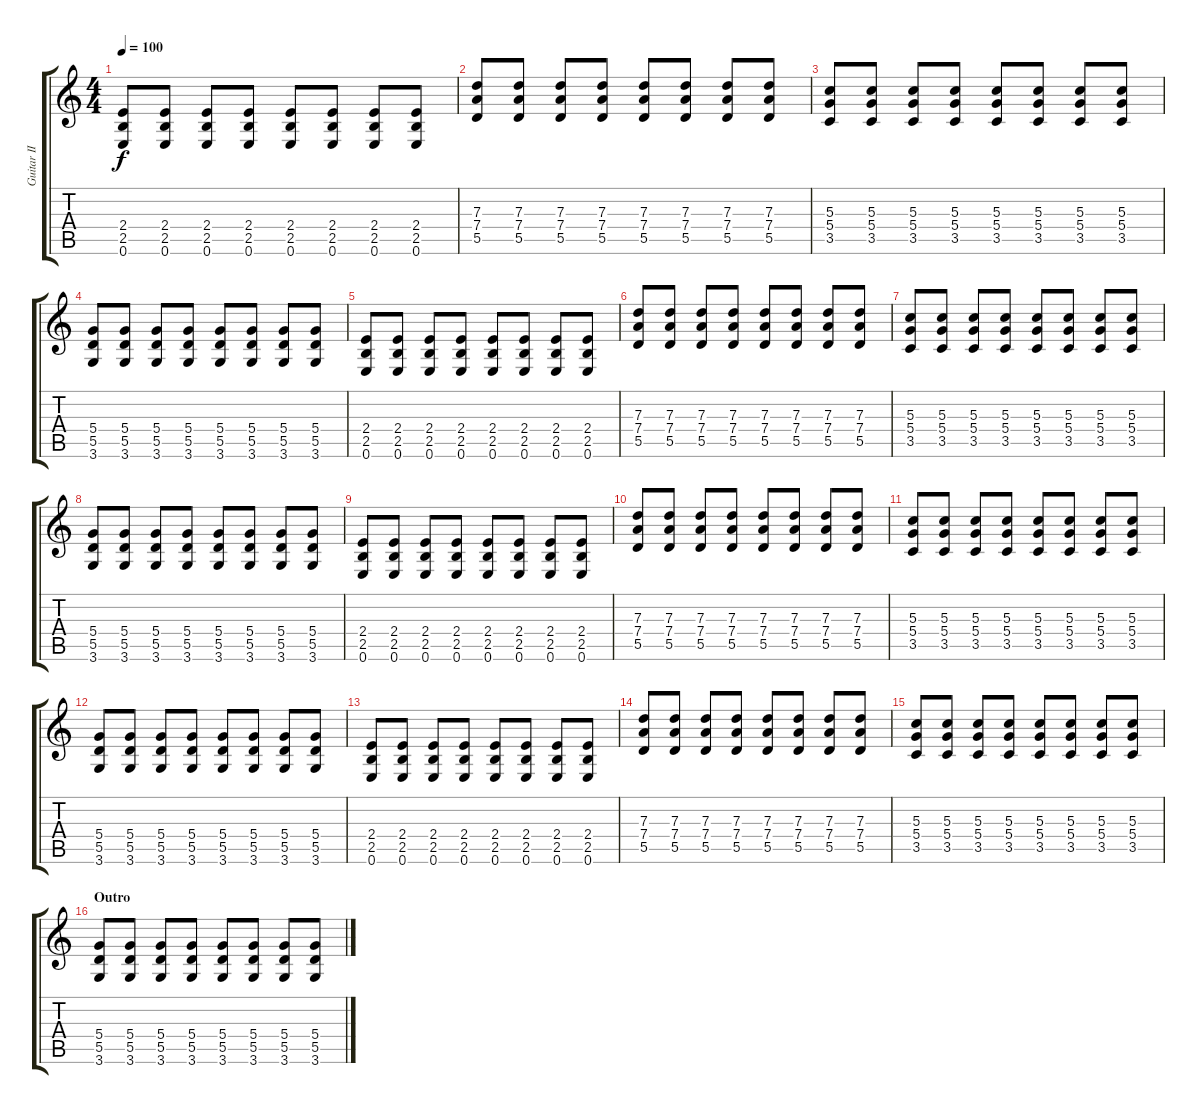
\track ("Guitar II" "Guitar II") {instrument distortionguitar}
\staff {score tabs}
\tuning (E4 B3 G3 D3 A2 E2) {hide}
\ts (4 4)
\tempo 100
\clef g2
\ks c
(2.4 2.5 0.6).8{dy f} (2.4 2.5 0.6).8 (2.4 2.5 0.6).8 (2.4 2.5 0.6).8 (2.4 2.5 0.6).8 (2.4 2.5 0.6).8 (2.4 2.5 0.6).8 (2.4 2.5 0.6).8 |
(7.3 7.4 5.5).8 (7.3 7.4 5.5).8 (7.3 7.4 5.5).8 (7.3 7.4 5.5).8 (7.3 7.4 5.5).8 (7.3 7.4 5.5).8 (7.3 7.4 5.5).8 (7.3 7.4 5.5).8 |
(5.3 5.4 3.5).8 (5.3 5.4 3.5).8 (5.3 5.4 3.5).8 (5.3 5.4 3.5).8 (5.3 5.4 3.5).8 (5.3 5.4 3.5).8 (5.3 5.4 3.5).8 (5.3 5.4 3.5).8 |
(5.4 5.5 3.6).8 (5.4 5.5 3.6).8 (5.4 5.5 3.6).8 (5.4 5.5 3.6).8 (5.4 5.5 3.6).8 (5.4 5.5 3.6).8 (5.4 5.5 3.6).8 (5.4 5.5 3.6).8 |
(2.4 2.5 0.6).8 (2.4 2.5 0.6).8 (2.4 2.5 0.6).8 (2.4 2.5 0.6).8 (2.4 2.5 0.6).8 (2.4 2.5 0.6).8 (2.4 2.5 0.6).8 (2.4 2.5 0.6).8 |
(7.3 7.4 5.5).8 (7.3 7.4 5.5).8 (7.3 7.4 5.5).8 (7.3 7.4 5.5).8 (7.3 7.4 5.5).8 (7.3 7.4 5.5).8 (7.3 7.4 5.5).8 (7.3 7.4 5.5).8 |
(5.3 5.4 3.5).8 (5.3 5.4 3.5).8 (5.3 5.4 3.5).8 (5.3 5.4 3.5).8 (5.3 5.4 3.5).8 (5.3 5.4 3.5).8 (5.3 5.4 3.5).8 (5.3 5.4 3.5).8 |
(5.4 5.5 3.6).8 (5.4 5.5 3.6).8 (5.4 5.5 3.6).8 (5.4 5.5 3.6).8 (5.4 5.5 3.6).8 (5.4 5.5 3.6).8 (5.4 5.5 3.6).8 (5.4 5.5 3.6).8 |
(2.4 2.5 0.6).8 (2.4 2.5 0.6).8 (2.4 2.5 0.6).8 (2.4 2.5 0.6).8 (2.4 2.5 0.6).8 (2.4 2.5 0.6).8 (2.4 2.5 0.6).8 (2.4 2.5 0.6).8 |
(7.3 7.4 5.5).8 (7.3 7.4 5.5).8 (7.3 7.4 5.5).8 (7.3 7.4 5.5).8 (7.3 7.4 5.5).8 (7.3 7.4 5.5).8 (7.3 7.4 5.5).8 (7.3 7.4 5.5).8 |
(5.3 5.4 3.5).8 (5.3 5.4 3.5).8 (5.3 5.4 3.5).8 (5.3 5.4 3.5).8 (5.3 5.4 3.5).8 (5.3 5.4 3.5).8 (5.3 5.4 3.5).8 (5.3 5.4 3.5).8 |
(5.4 5.5 3.6).8 (5.4 5.5 3.6).8 (5.4 5.5 3.6).8 (5.4 5.5 3.6).8 (5.4 5.5 3.6).8 (5.4 5.5 3.6).8 (5.4 5.5 3.6).8 (5.4 5.5 3.6).8 |
(2.4 2.5 0.6).8 (2.4 2.5 0.6).8 (2.4 2.5 0.6).8 (2.4 2.5 0.6).8 (2.4 2.5 0.6).8 (2.4 2.5 0.6).8 (2.4 2.5 0.6).8 (2.4 2.5 0.6).8 |
(7.3 7.4 5.5).8 (7.3 7.4 5.5).8 (7.3 7.4 5.5).8 (7.3 7.4 5.5).8 (7.3 7.4 5.5).8 (7.3 7.4 5.5).8 (7.3 7.4 5.5).8 (7.3 7.4 5.5).8 |
(5.3 5.4 3.5).8 (5.3 5.4 3.5).8 (5.3 5.4 3.5).8 (5.3 5.4 3.5).8 (5.3 5.4 3.5).8 (5.3 5.4 3.5).8 (5.3 5.4 3.5).8 (5.3 5.4 3.5).8 |
\section ("" "Outro")
(5.4 5.5 3.6).8{volume 8} (5.4 5.5 3.6).8 (5.4 5.5 3.6).8 (5.4 5.5 3.6).8 (5.4 5.5 3.6).8 (5.4 5.5 3.6).8 (5.4 5.5 3.6).8 (5.4 5.5 3.6).8
